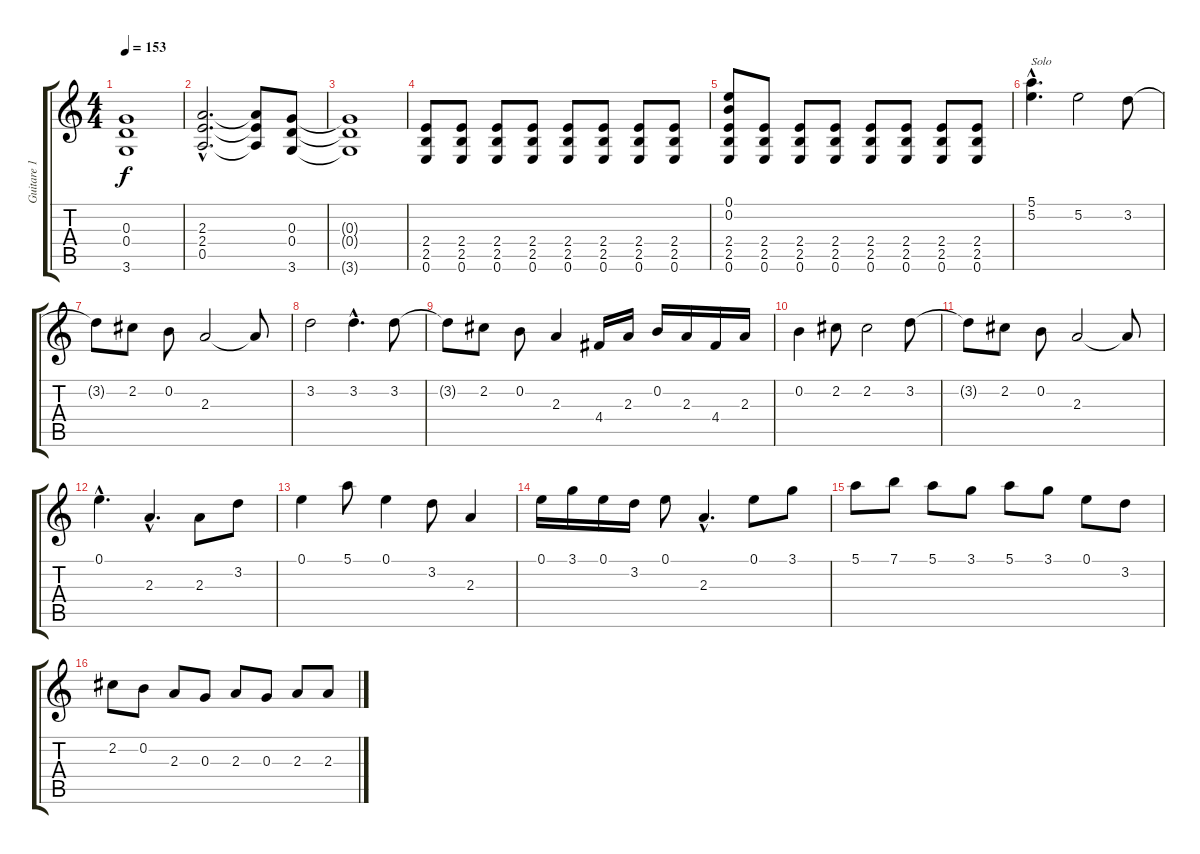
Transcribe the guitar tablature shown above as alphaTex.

\track ("Guitare 1 + 2 *" "Guitare 1 ") {instrument overdrivenguitar}
\staff {score tabs}
\tuning (E4 B3 G3 D3 A2 E2) {hide}
\ts (4 4)
\tempo 153
\clef g2
\ks c
(0.3{t} 0.4{t} 3.6{t}).1{dy f} |
(2.3{hac} 2.4{hac} 0.5{hac}).2{d} (2.3{t} 2.4{t} 0.5{t}).8 (0.3 0.4 3.6).8 |
(0.3{t} 0.4{t} 3.6{t}).1 |
(2.4 2.5 0.6).8 (2.4 2.5 0.6).8 (2.4 2.5 0.6).8 (2.4 2.5 0.6).8 (2.4 2.5 0.6).8 (2.4 2.5 0.6).8 (2.4 2.5 0.6).8 (2.4 2.5 0.6).8 |
(0.1 0.2 2.4 2.5 0.6).8 (2.4 2.5 0.6).8 (2.4 2.5 0.6).8 (2.4 2.5 0.6).8 (2.4 2.5 0.6).8 (2.4 2.5 0.6).8 (2.4 2.5 0.6).8 (2.4 2.5 0.6).8 |
(5.1{hac} 5.2{hac}).4{d txt "Solo"} 5.2.2 3.2.8 |
3.2{t}.8 2.2.8 0.2.8 2.3.2 2.3{t}.8 |
3.2.2 3.2{hac}.4{d} 3.2.8 |
3.2{t}.8 2.2.8 0.2.8 2.3.4 4.4.16 2.3.16 0.2.16 2.3.16 4.4.16 2.3.16 |
0.2.4 2.2.8 2.2.2 3.2.8 |
3.2{t}.8 2.2.8 0.2.8 2.3.2 2.3{t}.8 |
0.1{hac}.4{d} 2.3{hac}.4{d} 2.3.8 3.2.8 |
0.1.4 5.1.8 0.1.4 3.2.8 2.3.4 |
0.1.16 3.1.16 0.1.16 3.2.16 0.1.8 2.3{hac}.4{d} 0.1.8 3.1.8 |
5.1.8 7.1.8 5.1.8 3.1.8 5.1.8 3.1.8 0.1.8 3.2.8 |
2.2.8 0.2.8 2.3.8 0.3.8 2.3.8 0.3.8 2.3.8 2.3.8
